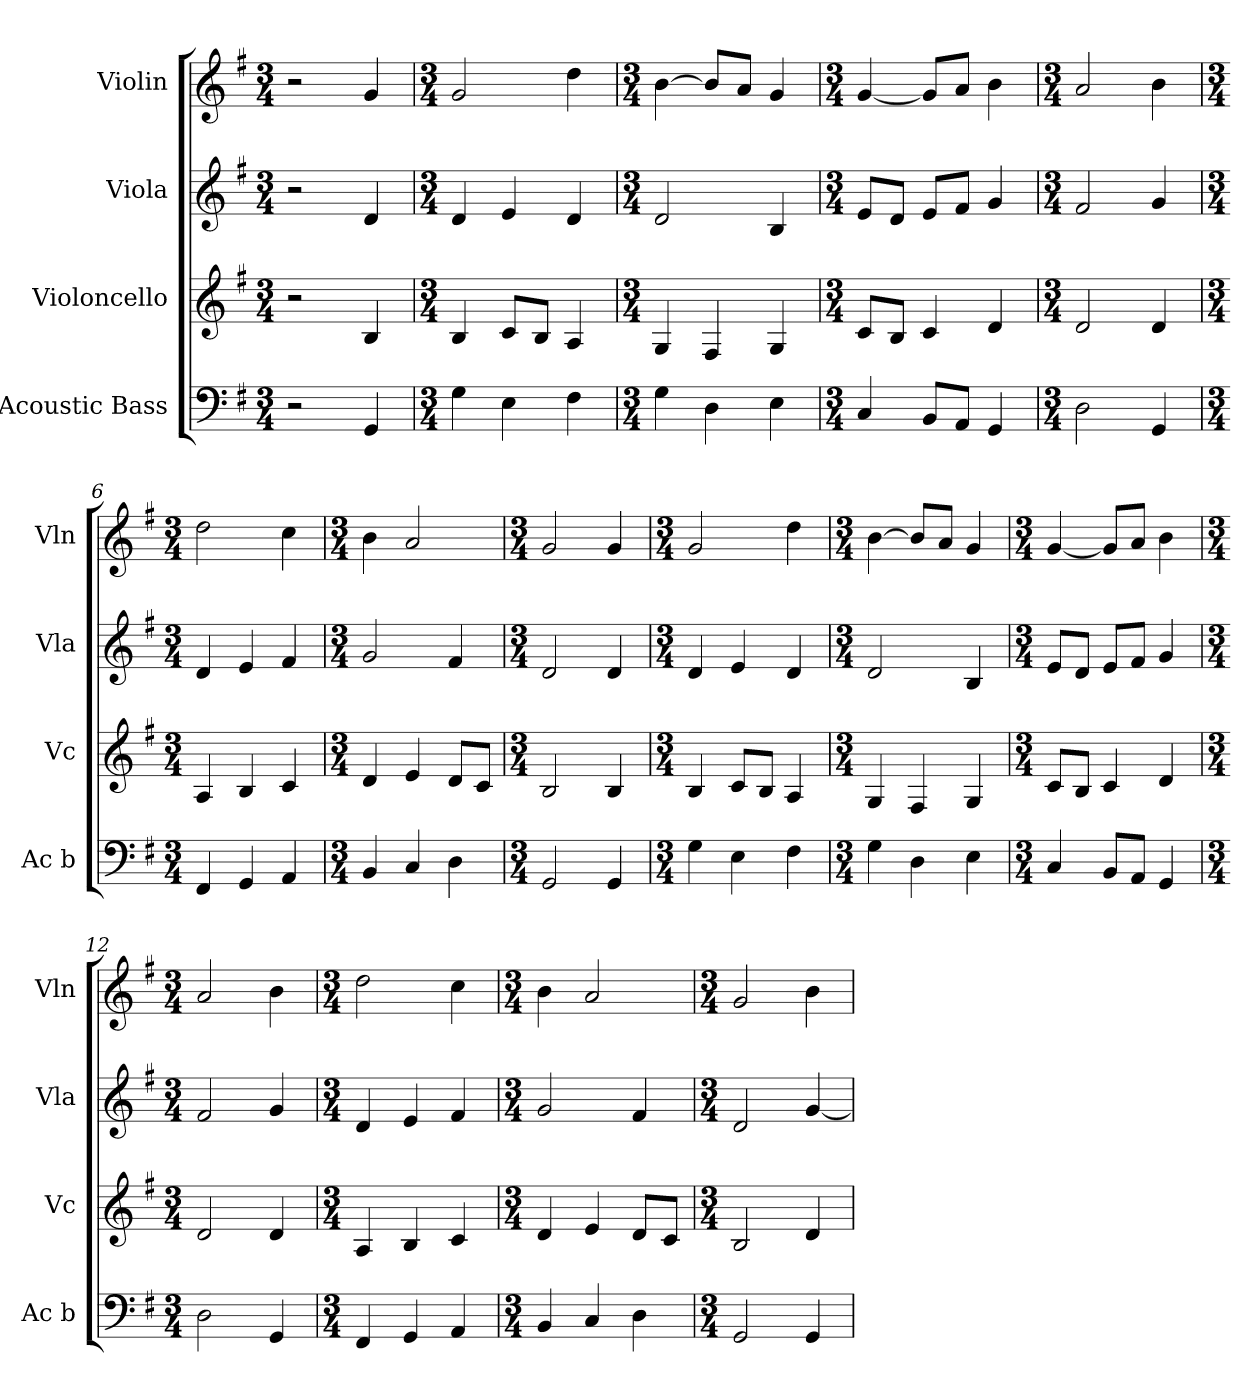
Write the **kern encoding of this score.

**kern	**kern	**kern	**kern
*part4	*part3	*part2	*part1
*staff4	*staff3	*staff2	*staff1
*I"Acoustic Bass	*I"Violoncello	*I"Viola	*I"Violin
*I'Ac b	*I'Vc	*I'Vla	*I'Vln
*clefF4	*clefG2	*clefG2	*clefG2
*k[f#]	*k[f#]	*k[f#]	*k[f#]
*G:	*G:	*G:	*G:
*M3/4	*M3/4	*M3/4	*M3/4
=1	=1	=1	=1
2r	2r	2r	2r
4GG/	4B/	4d/	4g/
=2	=2	=2	=2
*M3/4	*M3/4	*M3/4	*M3/4
4G\	4B/	4d/	2g/
4E\	8c/L	4e/	.
.	8B/J	.	.
4F#\	4A/	4d/	4dd\
=3	=3	=3	=3
*M3/4	*M3/4	*M3/4	*M3/4
4G\	4G/	2d/	[4b\
4D\	4F#/	.	8b/L]
.	.	.	8a/J
4E\	4G/	4B/	4g/
=4	=4	=4	=4
*M3/4	*M3/4	*M3/4	*M3/4
4C/	8c/L	8e/L	[4g/
.	8B/J	8d/J	.
8BB/L	4c/	8e/L	8g/L]
8AA/J	.	8f#/J	8a/J
4GG/	4d/	4g/	4b\
=5	=5	=5	=5
*M3/4	*M3/4	*M3/4	*M3/4
2D\	2d/	2f#/	2a/
4GG/	4d/	4g/	4b\
=6	=6	=6	=6
*M3/4	*M3/4	*M3/4	*M3/4
4FF#/	4A/	4d/	2dd\
4GG/	4B/	4e/	.
4AA/	4c/	4f#/	4cc\
=7	=7	=7	=7
*M3/4	*M3/4	*M3/4	*M3/4
4BB/	4d/	2g/	4b\
4C/	4e/	.	2a/
4D\	8d/L	4f#/	.
.	8c/J	.	.
=8	=8	=8	=8
*M3/4	*M3/4	*M3/4	*M3/4
2GG/	2B/	2d/	2g/
4GG/	4B/	4d/	4g/
!!LO:LB:g=z
=9	=9	=9	=9
*M3/4	*M3/4	*M3/4	*M3/4
4G\	4B/	4d/	2g/
4E\	8c/L	4e/	.
.	8B/J	.	.
4F#\	4A/	4d/	4dd\
=10	=10	=10	=10
*M3/4	*M3/4	*M3/4	*M3/4
4G\	4G/	2d/	[4b\
4D\	4F#/	.	8b/L]
.	.	.	8a/J
4E\	4G/	4B/	4g/
=11	=11	=11	=11
*M3/4	*M3/4	*M3/4	*M3/4
4C/	8c/L	8e/L	[4g/
.	8B/J	8d/J	.
8BB/L	4c/	8e/L	8g/L]
8AA/J	.	8f#/J	8a/J
4GG/	4d/	4g/	4b\
=12	=12	=12	=12
*M3/4	*M3/4	*M3/4	*M3/4
2D\	2d/	2f#/	2a/
4GG/	4d/	4g/	4b\
=13	=13	=13	=13
*M3/4	*M3/4	*M3/4	*M3/4
4FF#/	4A/	4d/	2dd\
4GG/	4B/	4e/	.
4AA/	4c/	4f#/	4cc\
=14	=14	=14	=14
*M3/4	*M3/4	*M3/4	*M3/4
4BB/	4d/	2g/	4b\
4C/	4e/	.	2a/
4D\	8d/L	4f#/	.
.	8c/J	.	.
=15	=15	=15	=15
*M3/4	*M3/4	*M3/4	*M3/4
2GG/	2B/	2d/	2g/
4GG/	4d/	[4g/	4b\
=	=	=	=
*-	*-	*-	*-
